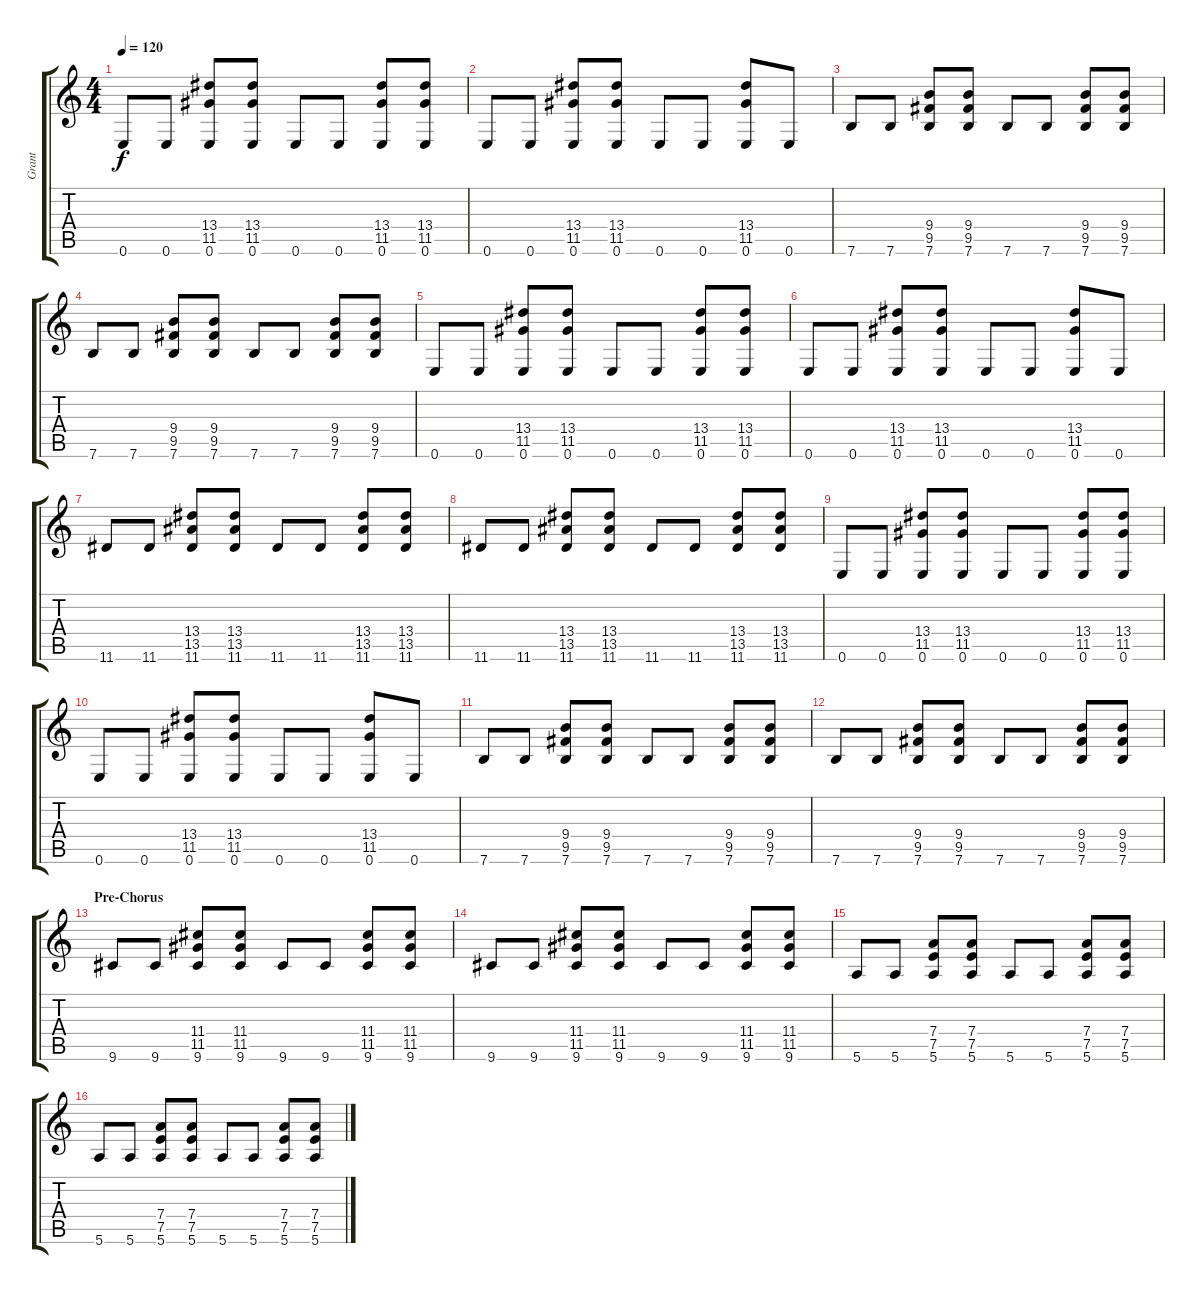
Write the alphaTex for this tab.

\track ("Grant" "Grant") {instrument distortionguitar}
\staff {score tabs}
\tuning (E4 B3 G3 D3 A2 E2) {hide}
\ts (4 4)
\tempo 120
\clef g2
\ks c
0.6.8{dy f} 0.6.8 (13.4 11.5 0.6).8 (13.4 11.5 0.6).8 0.6.8 0.6.8 (13.4 11.5 0.6).8 (13.4 11.5 0.6).8 |
0.6.8 0.6.8 (13.4 11.5 0.6).8 (13.4 11.5 0.6).8 0.6.8 0.6.8 (13.4 11.5 0.6).8 0.6.8 |
7.6.8 7.6.8 (9.4 9.5 7.6).8 (9.4 9.5 7.6).8 7.6.8 7.6.8 (9.4 9.5 7.6).8 (9.4 9.5 7.6).8 |
7.6.8 7.6.8 (9.4 9.5 7.6).8 (9.4 9.5 7.6).8 7.6.8 7.6.8 (9.4 9.5 7.6).8 (9.4 9.5 7.6).8 |
0.6.8 0.6.8 (13.4 11.5 0.6).8 (13.4 11.5 0.6).8 0.6.8 0.6.8 (13.4 11.5 0.6).8 (13.4 11.5 0.6).8 |
0.6.8 0.6.8 (13.4 11.5 0.6).8 (13.4 11.5 0.6).8 0.6.8 0.6.8 (13.4 11.5 0.6).8 0.6.8 |
11.6.8 11.6.8 (13.4 13.5 11.6).8 (13.4 13.5 11.6).8 11.6.8 11.6.8 (13.4 13.5 11.6).8 (13.4 13.5 11.6).8 |
11.6.8 11.6.8 (13.4 13.5 11.6).8 (13.4 13.5 11.6).8 11.6.8 11.6.8 (13.4 13.5 11.6).8 (13.4 13.5 11.6).8 |
0.6.8 0.6.8 (13.4 11.5 0.6).8 (13.4 11.5 0.6).8 0.6.8 0.6.8 (13.4 11.5 0.6).8 (13.4 11.5 0.6).8 |
0.6.8 0.6.8 (13.4 11.5 0.6).8 (13.4 11.5 0.6).8 0.6.8 0.6.8 (13.4 11.5 0.6).8 0.6.8 |
7.6.8 7.6.8 (9.4 9.5 7.6).8 (9.4 9.5 7.6).8 7.6.8 7.6.8 (9.4 9.5 7.6).8 (9.4 9.5 7.6).8 |
7.6.8 7.6.8 (9.4 9.5 7.6).8 (9.4 9.5 7.6).8 7.6.8 7.6.8 (9.4 9.5 7.6).8 (9.4 9.5 7.6).8 |
\section ("" "Pre-Chorus")
9.6.8 9.6.8 (11.4 11.5 9.6).8 (11.4 11.5 9.6).8 9.6.8 9.6.8 (11.4 11.5 9.6).8 (11.4 11.5 9.6).8 |
9.6.8 9.6.8 (11.4 11.5 9.6).8 (11.4 11.5 9.6).8 9.6.8 9.6.8 (11.4 11.5 9.6).8 (11.4 11.5 9.6).8 |
5.6.8 5.6.8 (7.4 7.5 5.6).8 (7.4 7.5 5.6).8 5.6.8 5.6.8 (7.4 7.5 5.6).8 (7.4 7.5 5.6).8 |
5.6.8 5.6.8 (7.4 7.5 5.6).8 (7.4 7.5 5.6).8 5.6.8 5.6.8 (7.4 7.5 5.6).8 (7.4 7.5 5.6).8
